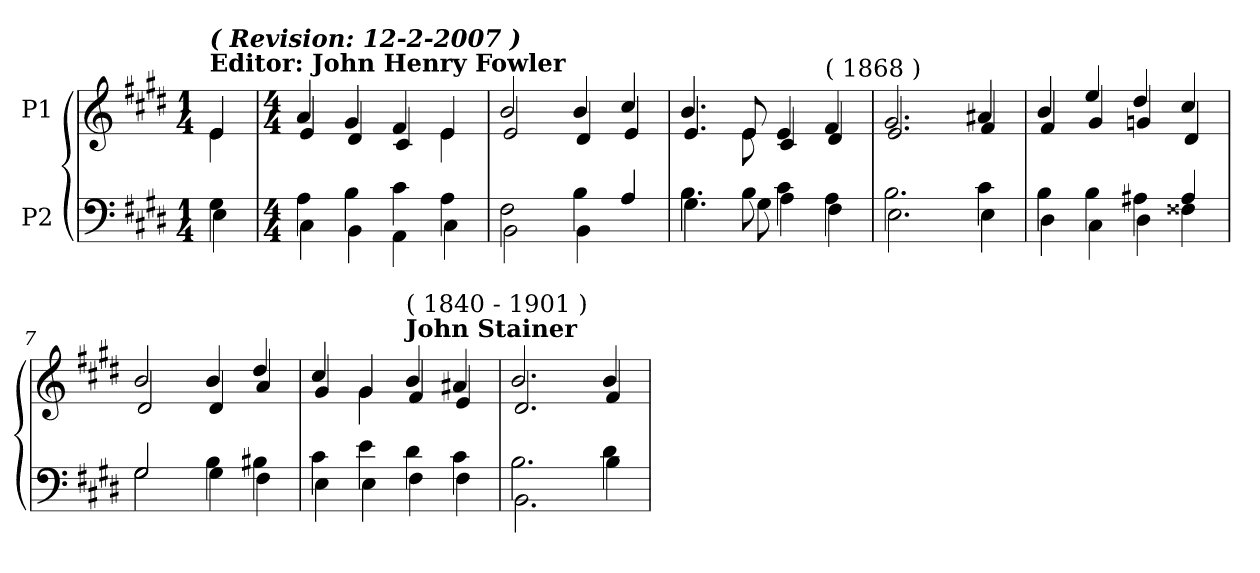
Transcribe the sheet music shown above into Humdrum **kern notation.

**kern	**kern
*part2	*part1
*staff2	*staff1
*I"P2	*I"P1
!!LO:PB:g=z
*clefF4	*clefG2
*k[f#c#g#d#]	*k[f#c#g#d#]
*E:	*E:
*M1/4	*M1/4
*MM117	*MM117
=1	=1
*^	*^
!	!	!LO:TX:a:B:t=Editor&colon; John Henry Fowler	!
!	!	!LO:TX:a:Bi:t=( Revision&colon; 12-2-2007 )	!
4G#i\	4Ei\	4ei/	4ei\
=2	=2	=2	=2
*M4/4	*	*M4/4	*
4Ai\	4C#i\	4ai/	4ei/
4Bi\	4BBi\	4g#i/	4d#i/
4c#i\	4AAi\	4f#i/	4c#i/
4Ai\	4C#i\	4ei/	4ei\
=3	=3	=3	=3
2F#i\	2BBi\	2bi/	2ei/
4Bi\	4BBi\	4bi/	4d#i/
4Ai/	4Ai/	4cc#i/	4ei/
=4	=4	=4	=4
4.Bi\	4.G#i\	4.bi/	4.ei/
8Bi\	8G#i\	8ei/	8ei\
4c#i\	4Ai\	4ei/	4c#i/
!	!	!LO:TX:a:t=( 1868 )	!
4Ai\	4F#i\	4f#i/	4d#i/
=5	=5	=5	=5
2.Bi\	2.Ei\	2.g#i/	2.ei/
4c#i\	4Ei\	4a#Xi/	4f#i/
=6	=6	=6	=6
4Bi\	4D#i\	4bi/	4f#i/
4Bi\	4C#i\	4eei/	4g#i/
4A#Xi\	4D#i\	4dd#i/	4gni/
4A#i/	4F##Xi\	4cc#i/	4d#i/
=7	=7	=7	=7
2G#i/	2G#i\	2bi/	2d#i/
4Bi\	4G#i\	4bi/	4d#i/
4B#Xi\	4F#i\	4dd#i/	4ai/
=8	=8	=8	=8
4c#i\	4Ei\	4cc#i/	4g#i/
4ei\	4Ei\	4g#i/	4g#i\
!	!	!LO:TX:a:B:t=John Stainer	!
!	!	!LO:TX:a:t=( 1840 - 1901 )	!
4d#i\	4F#i\	4bi/	4f#i/
4c#i\	4F#i\	4a#Xi/	4ei/
=9	=9	=9	=9
2.Bi\	2.BBi\	2.bi/	2.d#i/
4d#i\	4Bi\	4bi/	4f#i/
*v	*v	*	*
*	*v	*v
=	=
*-	*-
